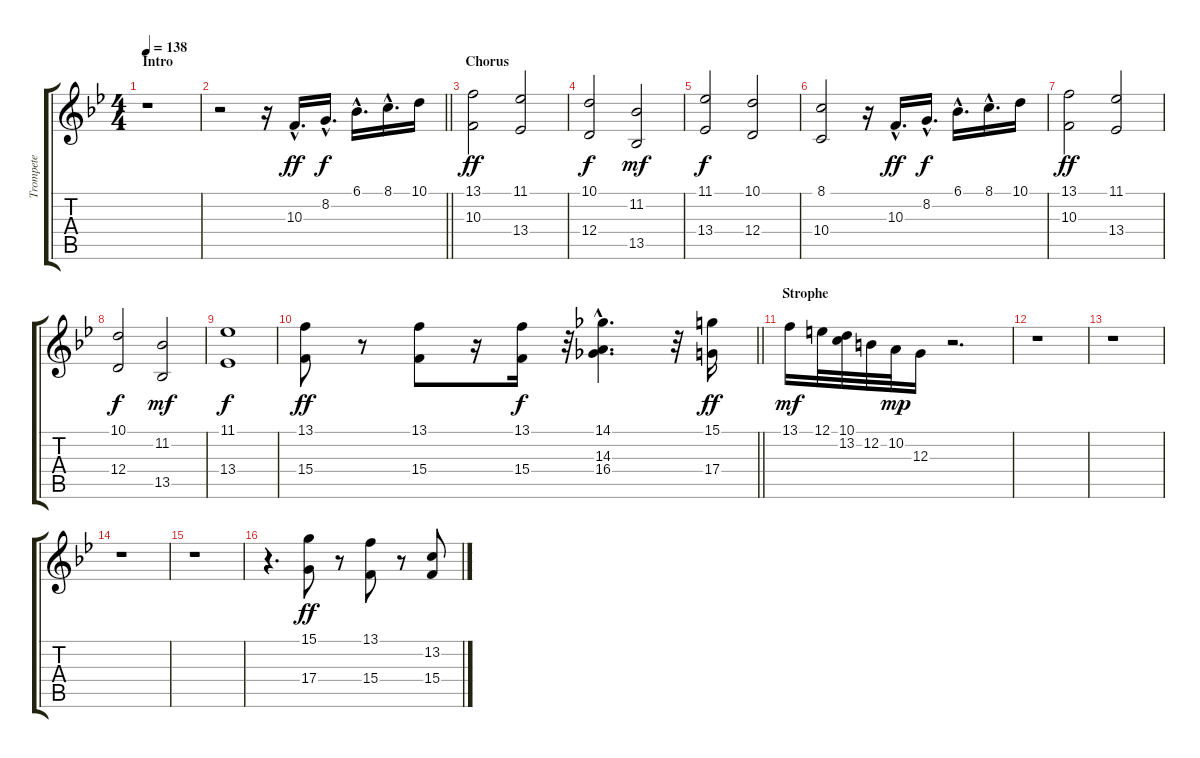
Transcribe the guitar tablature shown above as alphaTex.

\track ("Trompete" "Trompete") {instrument trumpet}
\staff {score tabs}
\tuning (E4 B3 G3 D3 A2 E2) {hide}
\ts (4 4)
\section ("" "Intro")
\tempo 138
\clef g2
\ks bb
r.1{dy ff instrument trumpet} |
\barLineRight lightlight
r.2 r.16 10.3{hac}.16{d} 8.2{hac}.16{d dy f} 6.1{hac}.16{d} 8.1{hac}.16{d} 10.1.16 |
\section ("" "Chorus")
(13.1 10.3).2{dy ff} (11.1 13.4).2 |
(10.1 12.4).2{dy f} (11.2 13.5).2{dy mf} |
(11.1 13.4).2{dy f} (10.1 12.4).2 |
(8.1 10.4).2 r.16 10.3{hac}.16{d dy ff} 8.2{hac}.16{d dy f} 6.1{hac}.16{d} 8.1{hac}.16{d} 10.1.16 |
(13.1 10.3).2{dy ff} (11.1 13.4).2 |
(10.1 12.4).2{dy f} (11.2 13.5).2{dy mf} |
(11.1 13.4).1{dy f} |
\barLineRight lightlight
(13.1 15.4).8{dy ff} r.8 (13.1 15.4).8 r.16 (13.1 15.4).16{dy f} r.32 (14.1{hac} 14.3{hac} 16.4{hac}).4{d} r.32 (15.1 17.4).16{dy ff} |
\section ("" "Strophe")
13.1.16{dy mf} 12.1.32 (10.1 13.2).32 12.2.32 10.2.32{dy mp} 12.3.16 r.2{d} |
r.1 |
r.1 |
r.1 |
r.1 |
r.4{d} (15.1 17.4).8{dy ff} r.8 (13.1 15.4).8 r.8 (13.2 15.4).8
